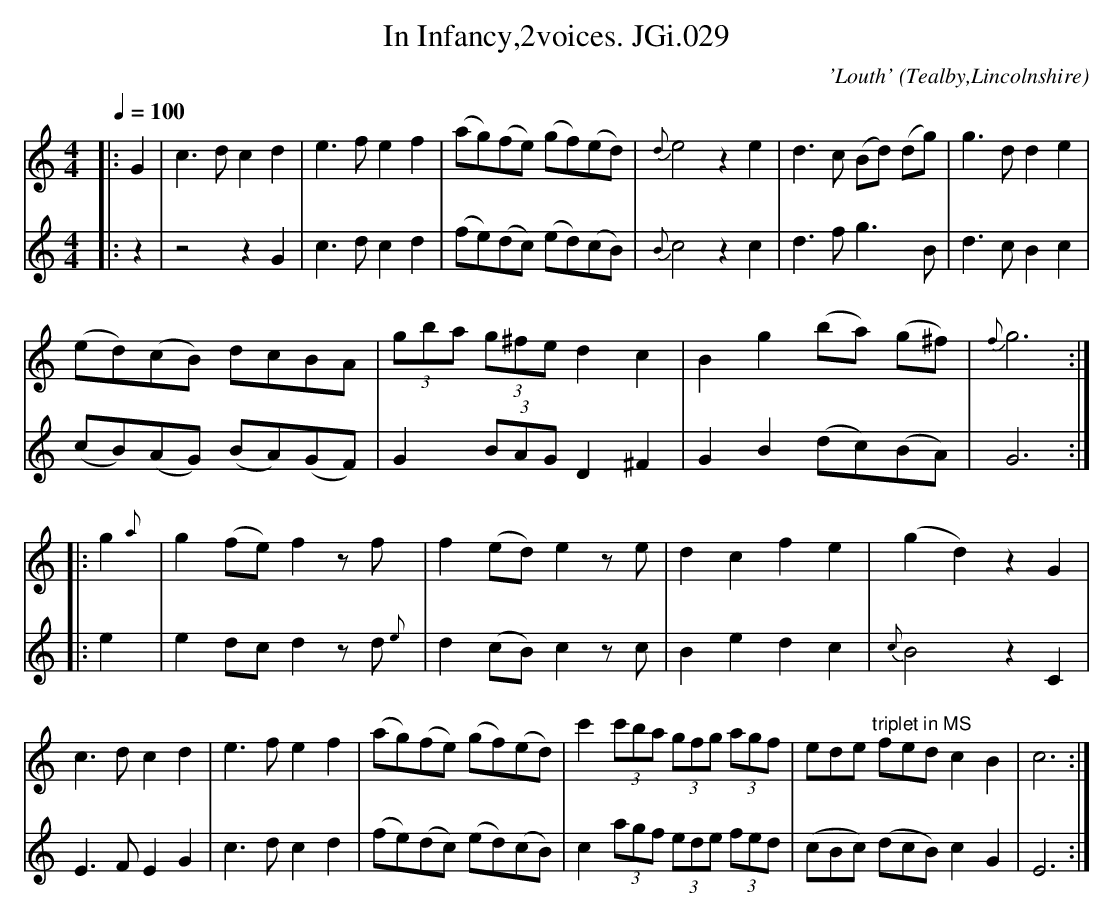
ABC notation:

X:1
T:In Infancy,2voices. JGi.029
C:'Louth'
L:1/8
M:4/4
O:Tealby,Lincolnshire
Q:1/4=100
K:C
[V:1]|:G2|c3dc2d2|e3fe2f2|(ag)(fe) (gf)(ed)|{d}e4z2e2|d3c (Bd) (dg)|g3dd2e2|
[V:2]|:z2|z4z2G2|c3dc2d2|(fe)(dc) (ed)(cB)|{B}c4z2c2|d3fg3B|d3cB2c2|
[V:1](ed)(cB) dcBA|(3gba (3g^fe d2c2|B2g2(ba) (g^f)|{f}g6:|
[V:2](cB)(AG) (BA)(GF)|G2(3BAG D2^F2|G2B2(dc)(BA)|G6:|
[V:1]|:g2{a}|g2(fe)f2zf|f2(ed)e2ze|d2c2f2e2|(g2d2)z2G2|
[V:2]|:e2|e2dcd2zd{e}|d2(cB)c2zc|B2e2d2c2|{c}B4z2C2|
[V:1]c3dc2d2|e3fe2f2|(ag)(fe) (gf)(ed)|c'2(3c'ba (3gfg (3agf |ede "triplet in MS"fed c2B2|c6:|
[V:2]E3FE2G2|c3dc2d2|(fe)(dc) (ed)(cB)|c2(3agf (3ede (3fed |(cBc) (dcB)c2G2|E6:|
